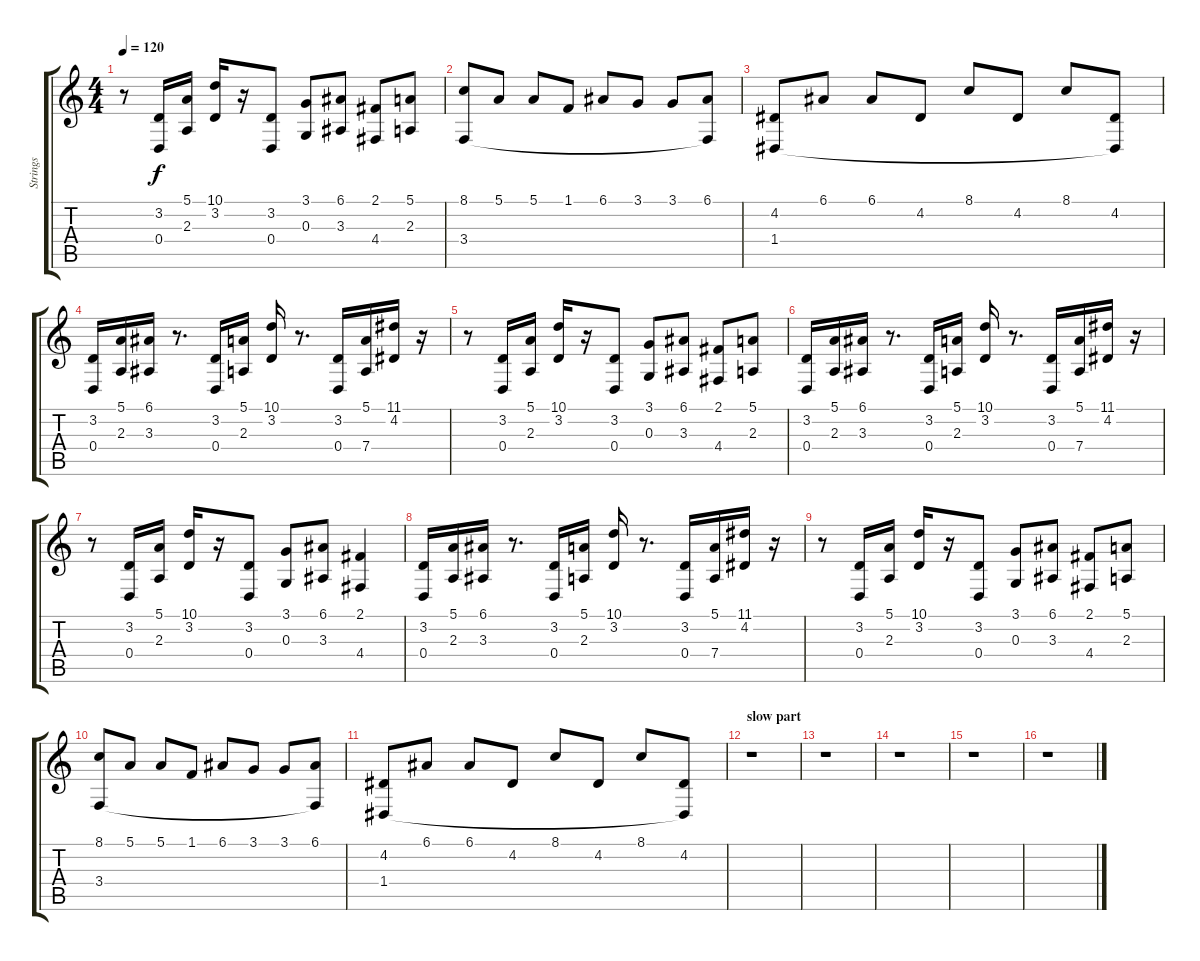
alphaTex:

\track ("Strings" "Strings") {instrument stringensemble1}
\staff {score tabs}
\tuning (E4 B3 G3 D3 A2 E2) {hide}
\ts (4 4)
\tempo 120
\clef g2
\ks c
r.8{dy f} (3.2 0.4).16 (5.1 2.3).16 (10.1 3.2).16 r.16 (3.2 0.4).8 (3.1 0.3).8 (6.1 3.3).8 (2.1 4.4).8 (5.1 2.3).8 |
(8.1 3.4).8 5.1.8 5.1.8 1.1.8 6.1.8 3.1.8 3.1.8 (6.1 3.4{t}).8 |
(4.2 1.4).8 6.1.8 6.1.8 4.2.8 8.1.8 4.2.8 8.1.8 (4.2 1.4{t}).8 |
(3.2 0.4).16 (5.1 2.3).16 (6.1 3.3).16 r.8{d} (3.2 0.4).16 (5.1 2.3).16 (10.1 3.2).16 r.8{d} (3.2 0.4).16 (5.1 7.4).16 (11.1 4.2).16 r.16 |
r.8 (3.2 0.4).16 (5.1 2.3).16 (10.1 3.2).16 r.16 (3.2 0.4).8 (3.1 0.3).8 (6.1 3.3).8 (2.1 4.4).8 (5.1 2.3).8 |
(3.2 0.4).16 (5.1 2.3).16 (6.1 3.3).16 r.8{d} (3.2 0.4).16 (5.1 2.3).16 (10.1 3.2).16 r.8{d} (3.2 0.4).16 (5.1 7.4).16 (11.1 4.2).16 r.16 |
r.8 (3.2 0.4).16 (5.1 2.3).16 (10.1 3.2).16 r.16 (3.2 0.4).8 (3.1 0.3).8 (6.1 3.3).8 (2.1 4.4).4 |
(3.2 0.4).16 (5.1 2.3).16 (6.1 3.3).16 r.8{d} (3.2 0.4).16 (5.1 2.3).16 (10.1 3.2).16 r.8{d} (3.2 0.4).16 (5.1 7.4).16 (11.1 4.2).16 r.16 |
r.8 (3.2 0.4).16 (5.1 2.3).16 (10.1 3.2).16 r.16 (3.2 0.4).8 (3.1 0.3).8 (6.1 3.3).8 (2.1 4.4).8 (5.1 2.3).8 |
(8.1 3.4).8 5.1.8 5.1.8 1.1.8 6.1.8 3.1.8 3.1.8 (6.1 3.4{t}).8 |
(4.2 1.4).8 6.1.8 6.1.8 4.2.8 8.1.8 4.2.8 8.1.8 (4.2 1.4{t}).8 |
\section ("" "slow part")
r.1 |
r.1 |
r.1 |
r.1 |
r.1
